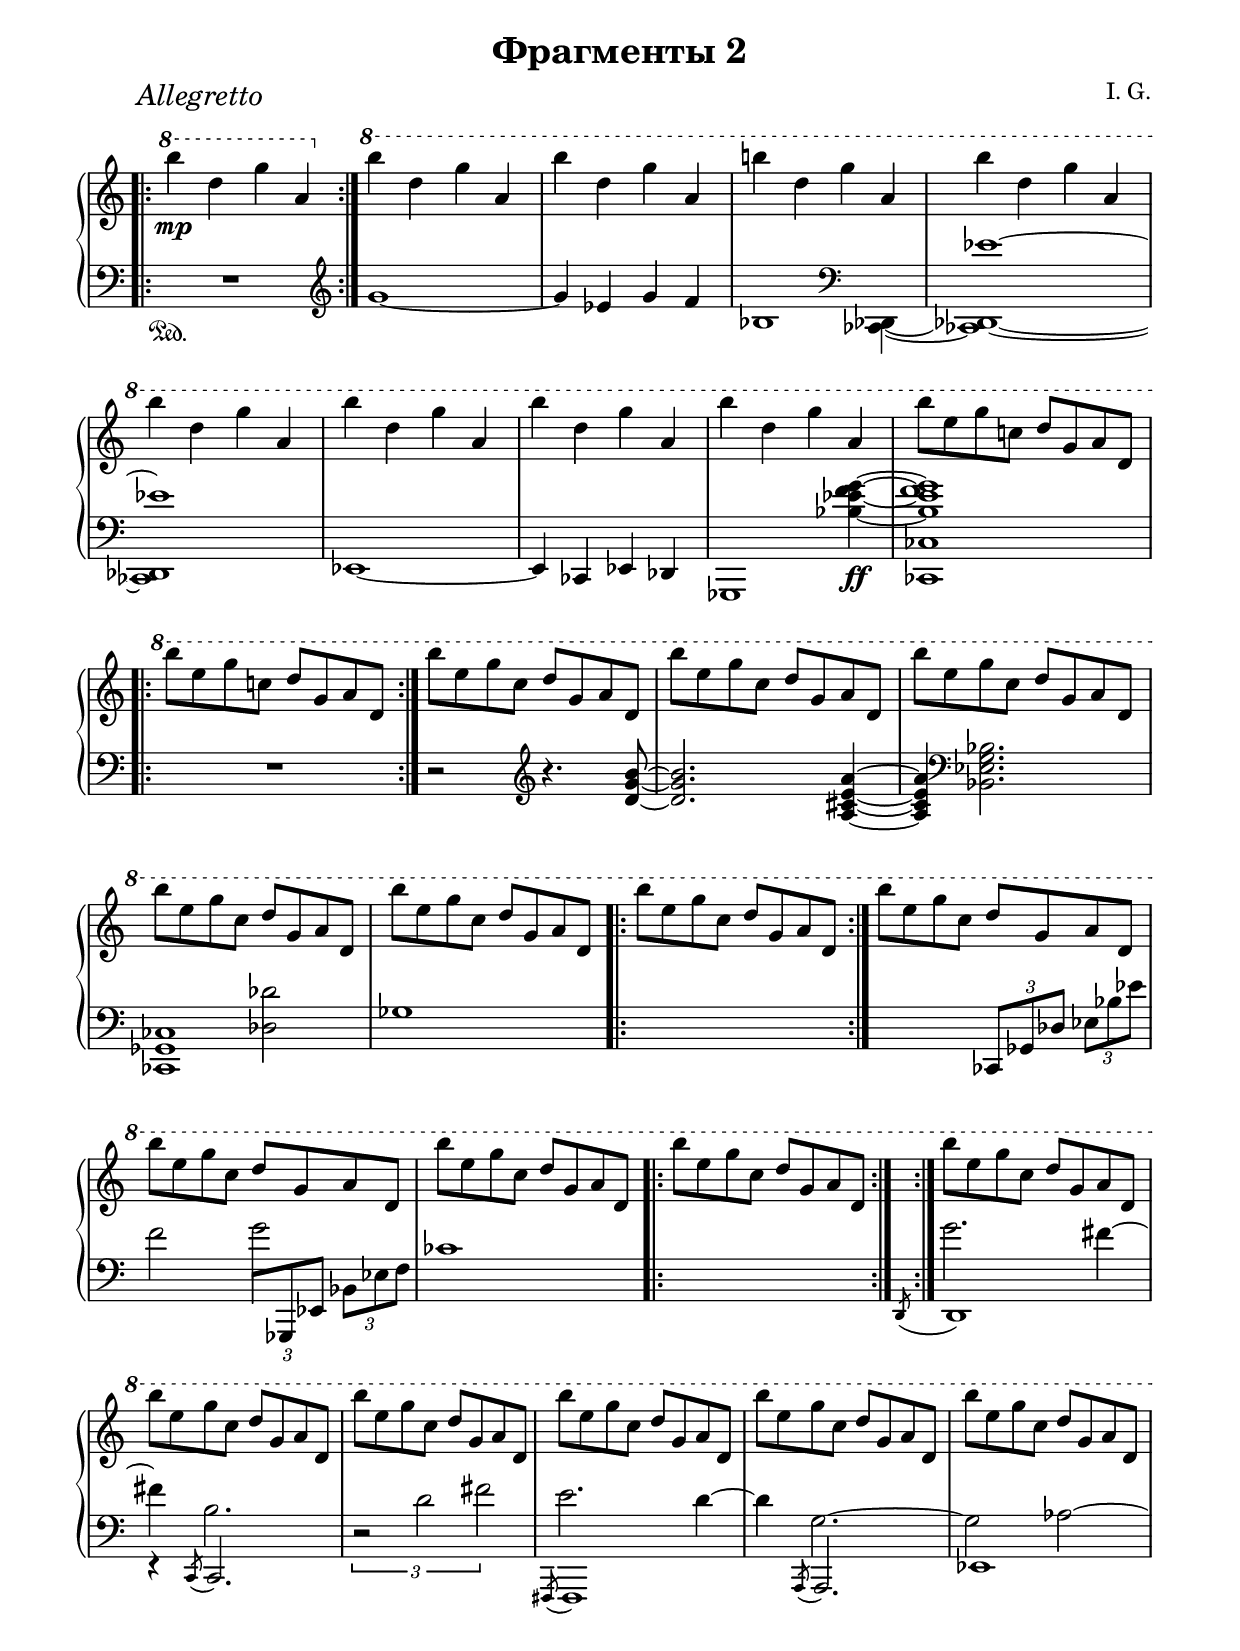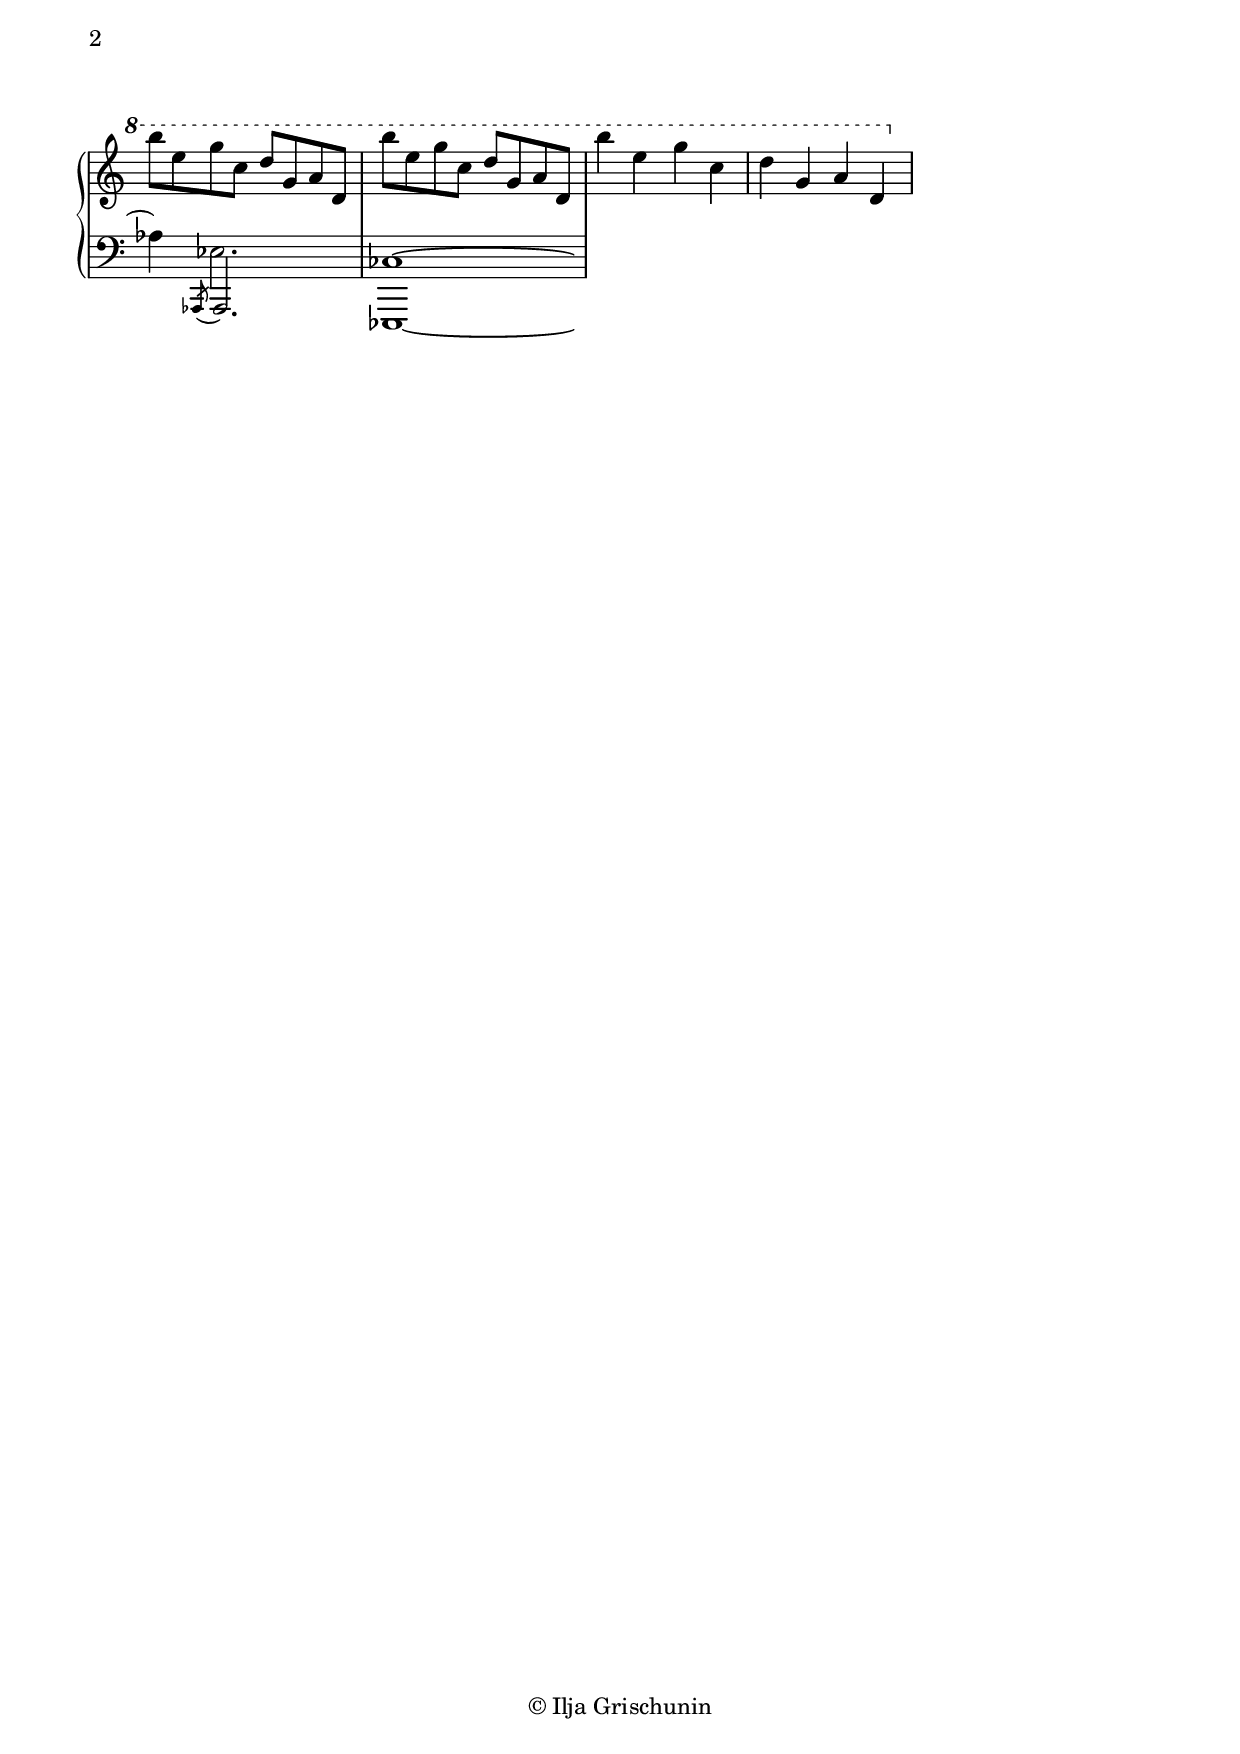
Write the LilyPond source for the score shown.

\version "2.19.15"
%\version "2.18.0"

\language "deutsch"

\header {
  title = "Фрагменты 2"
  composer = "I. G."
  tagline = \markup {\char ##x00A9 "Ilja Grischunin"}
}

#(set-default-paper-size "a4" 'landscape)
\paper {
  #(set-paper-size "a4")
  top-system-spacing #'basic-distance = #25
  top-markup-spacing #'basic-distance = #8
  markup-system-spacing #'basic-distance = #26
  system-system-spacing #'basic-distance = #20
  last-bottom-spacing #'basic-distance = #25
  left-margin = 15
  right-margin = 15
}

\layout {
  indent = 0
  %ragged-right = ##t
  ragged-last = ##t
  \context {
    \PianoStaff
    \consists #Span_stem_engraver
  }
  \context{
    \Score
    %\override StaffGrouper.staff-staff-spacing.basic-distance = #15
    \remove "Bar_number_engraver"
  }
}

%%%%%%%%% SCRIPTS %%%%%%%%%
top = \change Staff = "RH"
bot = \change Staff = "LH"

xLV = #(define-music-function (parser location further) (number?) #{
  \once \override LaissezVibrerTie  #'X-extent = #'(0 . 0)
  \once \override LaissezVibrerTie  #'details #'note-head-gap = #(/
                                                                  further -2)
  \once \override LaissezVibrerTie  #'extra-offset = #(cons (/
                                                             further 2) 0)
         #})

%%%%%%%%%%% RH %%%%%%%%%%%%
rechts = \relative {
  \clef treble
  \time 2/2
  \once\override Score.RehearsalMark.extra-offset = #'(6 . 2)
  \mark \markup {\italic Allegretto}
  \override Staff.TimeSignature.stencil = ##f
  \bar ".|:"
  \ottava #1
  \set Staff.ottavation = #"8"
  h'''\mp d, g a,
  \bar ":|."
  \ottava #0
  \ottava #1
  \set Staff.ottavation = #"8"
  \repeat unfold 2 {h' d, g a,}
  h'! d, g a,
  \repeat unfold 5 {h' d, g a,}
  h'8 e, g c,! d g, a d,
  \bar ".|:"
  h'' e, g c,! d g, a d,
  \bar ":|."
  \repeat unfold 5 {h'' e, g c, d g, a d,}
  \bar ".|:"
  h'' e, g c, d g, a d,
  \bar ":|."
  \repeat unfold 3 {h'' e, g c, d g, a d,}
  \bar ".|:"
  h'' e, g c, d g, a d,
  \bar ":|."
  \repeat unfold 8 {h'' e, g c, d g, a d,}
  h''4 e, g c, d g, a d,
}
%%%%%%%%%%% LH %%%%%%%%%%%%
links = \relative {
  \clef bass
  \time 2/2
  \override Staff.TimeSignature.stencil = ##f
  \bar ".|:"
  R1\sustainOn
  \bar ":|."
  \clef treble
  g'1~ g4 es g f
  \override Stem.stencil = ##f
  \tweak #'duration-log #0
  b,2
  \revert Stem.stencil
  \clef bass
  s4
  <<
    {
      s4 es1~ es
    }
    \\
    {
      <ces,, des>4~ <ces! des!>1~ <ces des>
    }
  >>
  es1~ es4 ces es des
  <<
    {
      s2.
      \stemDown
      <b''_~ es_~ f~ g~>4\ff q1
    }
    \\
    {
      ges,,1 <ces ces'>
    }
  >>
  \bar ".|:"
  R1
  \bar ":|."
  r2
  \clef treble
  r4. <d'' g h>8~ q2. <a cis e a>4~ q
  \clef bass
  <b, es g b>2.
  <<
    {
      s2
      \stemDown
      <des des'>
    }
    \\
    {
      <ces, ges' ces>1
    }
  >>
  ges''1
  \bar ".|:"
  s1
  \bar ":|."
  s2
  \once \override TupletBracket.bracket-visibility = ##f
  \tuplet 3/2 4 {
    ces,,8[ ges' des'] es[ b' es]
  }
  f2
  <<
    {
      \stemDown
      g2
    }
    \\
    {
      \stemUp
      \tuplet 3/2 4 {
        \once\override Beam.positions = #'(.5 . 2)
        \once \hide NoteHead
        \once \override Stem.X-offset = #-.4
        f,,8[ ges, es']
        \stemDown
        b'[ es f]
      }
    }
  >>
  ces'1
  \bar ".|:"
  s1
  \bar ":|."
  <<
    {
      \stemDown
      g'2. fis4~ fis h,2.
    }
    \\
    {
      \acciaccatura {\stemUp d,,8} d1 r4
      \acciaccatura c8 c2.
    }
  >>
  \tuplet 3/2 {r2 d'' fis}
  <<
    {
      \stemDown
      e2. d4~ d g,2.~ g2 as~ as4 es2.
    }
    \\
    {
      \acciaccatura {\stemUp fis,,8} fis1 s4
      \acciaccatura a8 a2. es'1 s4
      \acciaccatura as,8 as2.
    }
  >>
  \xLV #15 <es ces''>1\laissezVibrer
}
%%%%%%%%%%%%%%%%%%%%%%
\score {
  \new PianoStaff <<
    \new Staff = "RH" \rechts
    \new Staff = "LH" \links
  >>
}